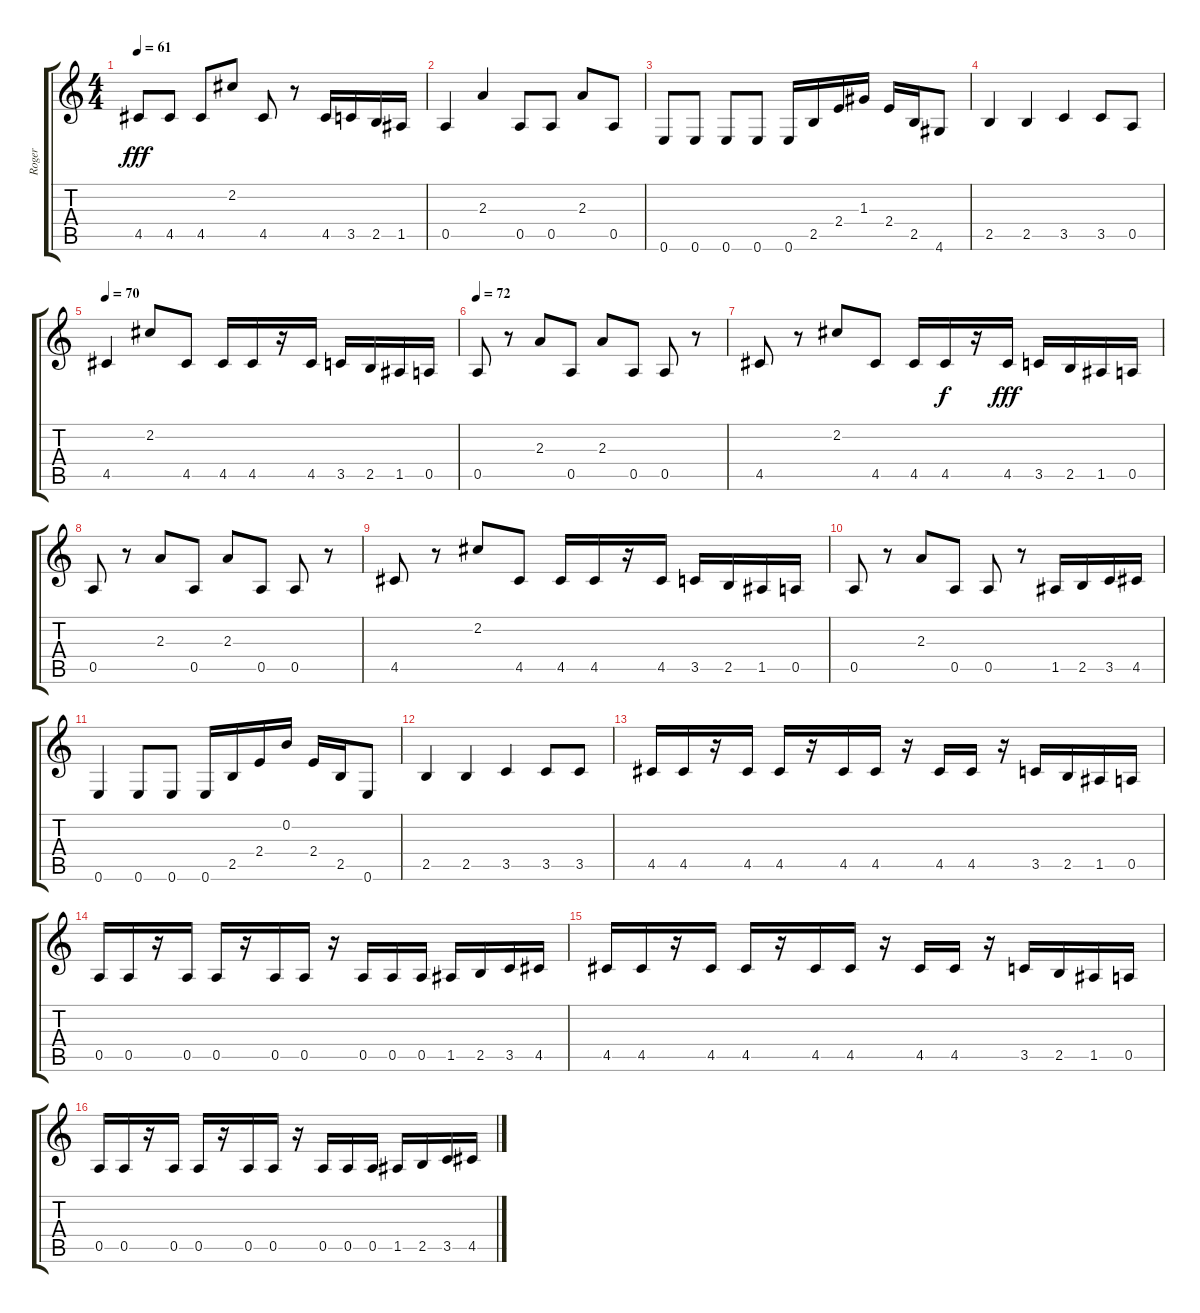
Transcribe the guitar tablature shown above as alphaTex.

\track ("Roger" "Roger") {instrument slapbass2}
\staff {score tabs}
\tuning (E4 B3 G3 D3 A2 E2) {hide}
\ts (4 4)
\tempo 61
\clef g2
\ks c
4.5.8{dy fff} 4.5.8 4.5.8 2.2.8 4.5.8 r.8 4.5.16 3.5.16 2.5.16 1.5.16 |
0.5.4 2.3.4 0.5.8 0.5.8 2.3.8 0.5.8 |
0.6.8 0.6.8 0.6.8 0.6.8 0.6.16 2.5.16 2.4.16 1.3.16 2.4.16 2.5.16 4.6.8 |
2.5.4 2.5.4 3.5.4 3.5.8 0.5.8 |
\tempo 70
4.5.4 2.2.8 4.5.8 4.5.16 4.5.16 r.16 4.5.16 3.5.16 2.5.16 1.5.16 0.5.16 |
\tempo 72
0.5.8 r.8 2.3.8 0.5.8 2.3.8 0.5.8 0.5.8 r.8 |
4.5.8 r.8 2.2.8 4.5.8 4.5.16 4.5.16{dy f} r.16 4.5.16{dy fff} 3.5.16 2.5.16 1.5.16 0.5.16 |
0.5.8 r.8 2.3.8 0.5.8 2.3.8 0.5.8 0.5.8 r.8 |
4.5.8 r.8 2.2.8 4.5.8 4.5.16 4.5.16 r.16 4.5.16 3.5.16 2.5.16 1.5.16 0.5.16 |
0.5.8 r.8 2.3.8 0.5.8 0.5.8 r.8 1.5.16 2.5.16 3.5.16 4.5.16 |
0.6.4 0.6.8 0.6.8 0.6.16 2.5.16 2.4.16 0.2.16 2.4.16 2.5.16 0.6.8 |
2.5.4 2.5.4 3.5.4 3.5.8 3.5.8 |
4.5.16 4.5.16 r.16 4.5.16 4.5.16 r.16 4.5.16 4.5.16 r.16 4.5.16 4.5.16 r.16 3.5.16 2.5.16 1.5.16 0.5.16 |
0.5.16 0.5.16 r.16 0.5.16 0.5.16 r.16 0.5.16 0.5.16 r.16 0.5.16 0.5.16 0.5.16 1.5.16 2.5.16 3.5.16 4.5.16 |
4.5.16 4.5.16 r.16 4.5.16 4.5.16 r.16 4.5.16 4.5.16 r.16 4.5.16 4.5.16 r.16 3.5.16 2.5.16 1.5.16 0.5.16 |
0.5.16 0.5.16 r.16 0.5.16 0.5.16 r.16 0.5.16 0.5.16 r.16 0.5.16 0.5.16 0.5.16 1.5.16 2.5.16 3.5.16 4.5.16
